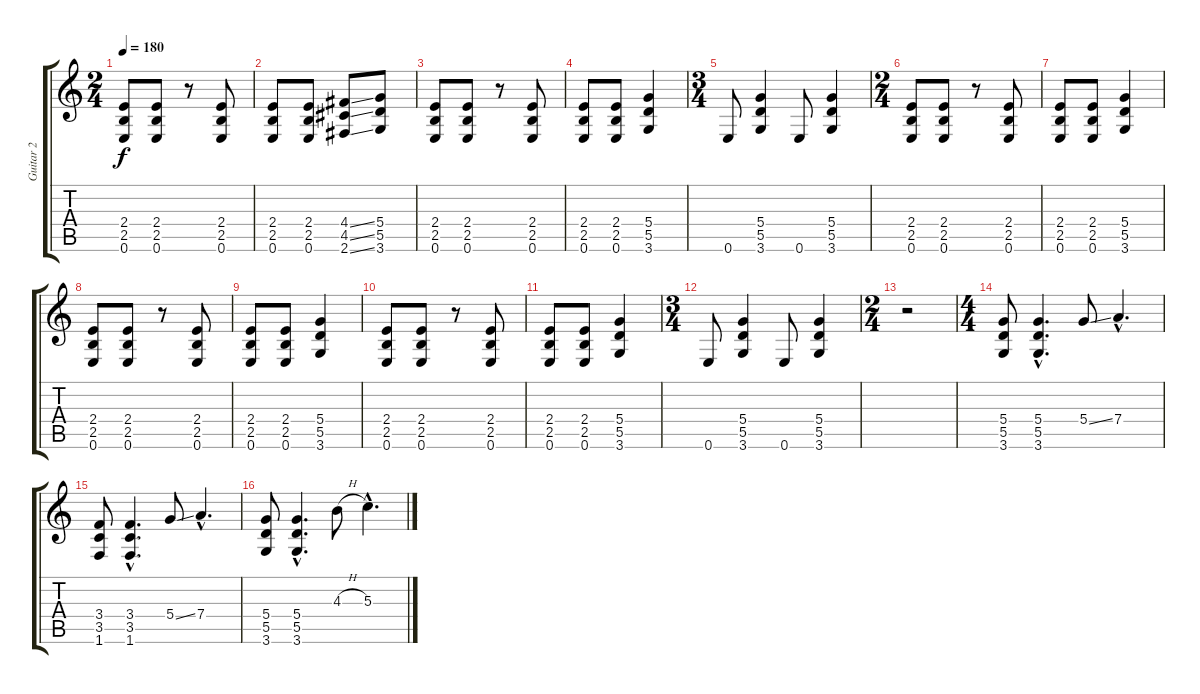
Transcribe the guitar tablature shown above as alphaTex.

\track ("Guitar 2" "Guitar 2") {instrument distortionguitar}
\staff {score tabs}
\tuning (E4 B3 G3 D3 A2 E2) {hide}
\ts (2 4)
\tempo 180
\clef g2
\ks c
(2.4 2.5 0.6).8{dy f} (2.4 2.5 0.6).8 r.8 (2.4 2.5 0.6).8 |
(2.4 2.5 0.6).8 (2.4 2.5 0.6).8 (4.4{ss} 4.5{ss} 2.6{ss}).8 (5.4 5.5 3.6).8 |
(2.4 2.5 0.6).8 (2.4 2.5 0.6).8 r.8 (2.4 2.5 0.6).8 |
(2.4 2.5 0.6).8 (2.4 2.5 0.6).8 (5.4 5.5 3.6).4 |
\ts (3 4)
0.6.8 (5.4 5.5 3.6).4 0.6.8 (5.4 5.5 3.6).4 |
\ts (2 4)
(2.4 2.5 0.6).8 (2.4 2.5 0.6).8 r.8 (2.4 2.5 0.6).8 |
(2.4 2.5 0.6).8 (2.4 2.5 0.6).8 (5.4 5.5 3.6).4 |
(2.4 2.5 0.6).8 (2.4 2.5 0.6).8 r.8 (2.4 2.5 0.6).8 |
(2.4 2.5 0.6).8 (2.4 2.5 0.6).8 (5.4 5.5 3.6).4 |
(2.4 2.5 0.6).8 (2.4 2.5 0.6).8 r.8 (2.4 2.5 0.6).8 |
(2.4 2.5 0.6).8 (2.4 2.5 0.6).8 (5.4 5.5 3.6).4 |
\ts (3 4)
0.6.8 (5.4 5.5 3.6).4 0.6.8 (5.4 5.5 3.6).4 |
\ts (2 4)
r.2 |
\ts (4 4)
(5.4 5.5 3.6).8 (5.4{hac} 5.5{hac} 3.6{hac}).4{d} 5.4{ss}.8 7.4{hac}.4{d} |
(3.4 3.5 1.6).8 (3.4{hac} 3.5{hac} 1.6{hac}).4{d} 5.4{ss}.8 7.4{hac}.4{d} |
(5.4 5.5 3.6).8 (5.4{hac} 5.5{hac} 3.6{hac}).4{d} 4.3{h}.8 5.3{hac}.4{d}
